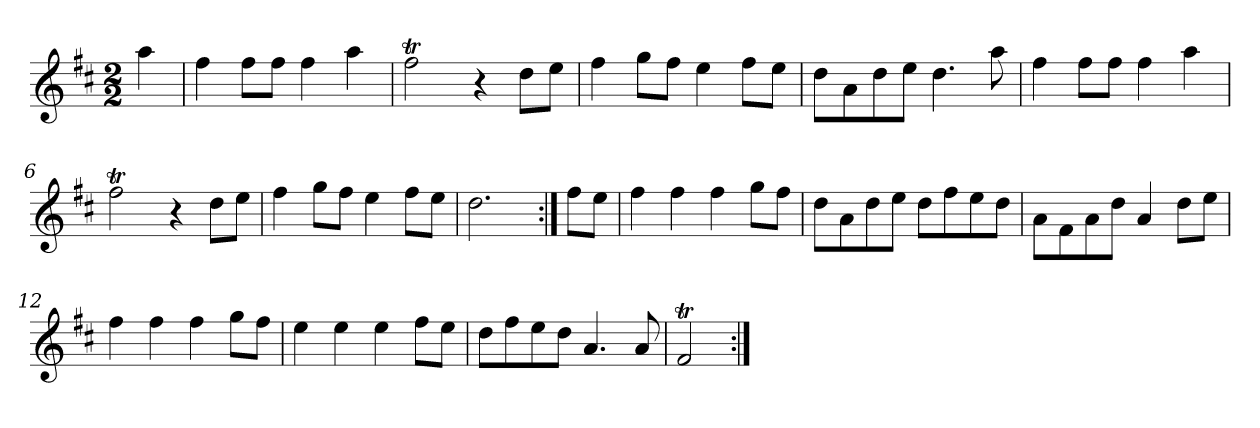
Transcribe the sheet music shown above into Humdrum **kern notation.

**kern
*part1
*staff1
*clefG2
*k[f#c#]
*D:
*M2/2
*MM120
=
4aa
=1
4ff#
8ff#\L
8ff#\J
4ff#
4aa
=2
2ff#t
4r
8dd\L
8ee\J
=3
4ff#
8gg\L
8ff#\J
4ee
8ff#\L
8ee\J
=4
8dd\L
8a\
8dd\
8ee\J
4.dd
8aa
=5
4ff#
8ff#\L
8ff#\J
4ff#
4aa
=6
2ff#t
4r
8dd\L
8ee\J
=7
4ff#
8gg\L
8ff#\J
4ee
8ff#\L
8ee\J
=8
2.dd
=:|!
8ff#\L
8ee\J
=9
4ff#
4ff#
4ff#
8gg\L
8ff#\J
=10
8dd\L
8a\
8dd\
8ee\J
8dd\L
8ff#\
8ee\
8dd\J
=11
8a\L
8f#\
8a\
8dd\J
4a
8dd\L
8ee\J
=12
4ff#
4ff#
4ff#
8gg\L
8ff#\J
=13
4ee
4ee
4ee
8ff#\L
8ee\J
=14
8dd\L
8ff#\
8ee\
8dd\J
4.a
8a
=15
2f#t
=:|!
*-
